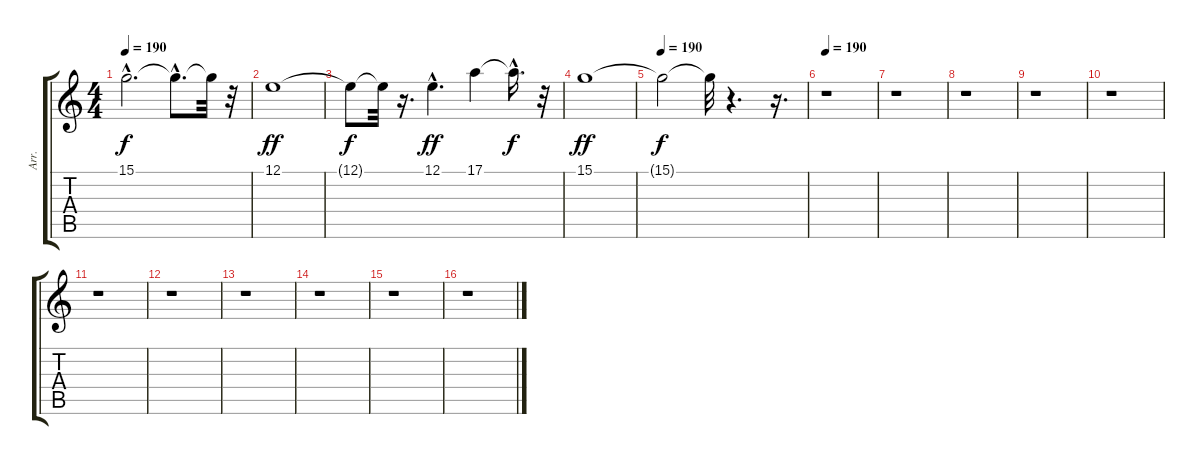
\track ("Arr." "Arr.") {instrument piccolo}
\staff {score tabs}
\tuning (E4 B3 G3 D3 A2 E2) {hide}
\ts (4 4)
\tempo 190
\clef g2
\ks c
15.1{hac t}.2{d dy f} 15.1{hac t}.8{d} 15.1{t}.32 r.32 |
12.1.1{dy ff} |
12.1{t}.8{dy f} 12.1{t}.32 r.16{d} 12.1{hac}.4{d dy ff} 17.1.4 17.1{hac t}.16{d dy f} r.32 |
15.1.1{dy ff} |
\tempo 190
15.1{t}.2{dy f} 15.1{t}.32 r.4{d} r.16{d} |
\tempo 190
r.1 |
r.1 |
r.1 |
r.1 |
r.1 |
r.1 |
r.1 |
r.1 |
r.1 |
r.1 |
r.1
